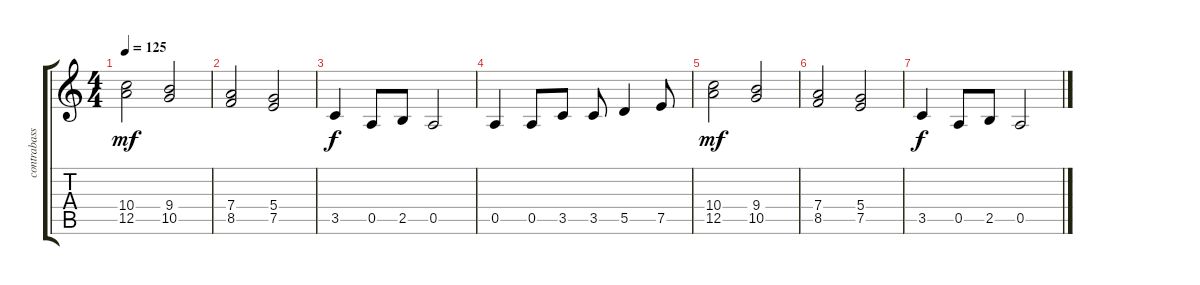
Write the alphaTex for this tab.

\track ("contrabass" "contrabass") {instrument contrabass}
\staff {score tabs}
\tuning (E4 B3 G3 D3 A2 E2) {hide}
\ts (4 4)
\tempo 125
\clef g2
\ks c
(10.4 12.5).2{dy mf} (9.4 10.5).2 |
(7.4 8.5).2 (5.4 7.5).2 |
3.5.4{dy f} 0.5.8 2.5.8 0.5.2 |
0.5.4{volume 0} 0.5.8 3.5.8 3.5.8 5.5.4 7.5.8 |
(10.4 12.5).2{dy mf} (9.4 10.5).2 |
(7.4 8.5).2 (5.4 7.5).2 |
3.5.4{dy f} 0.5.8 2.5.8 0.5.2
